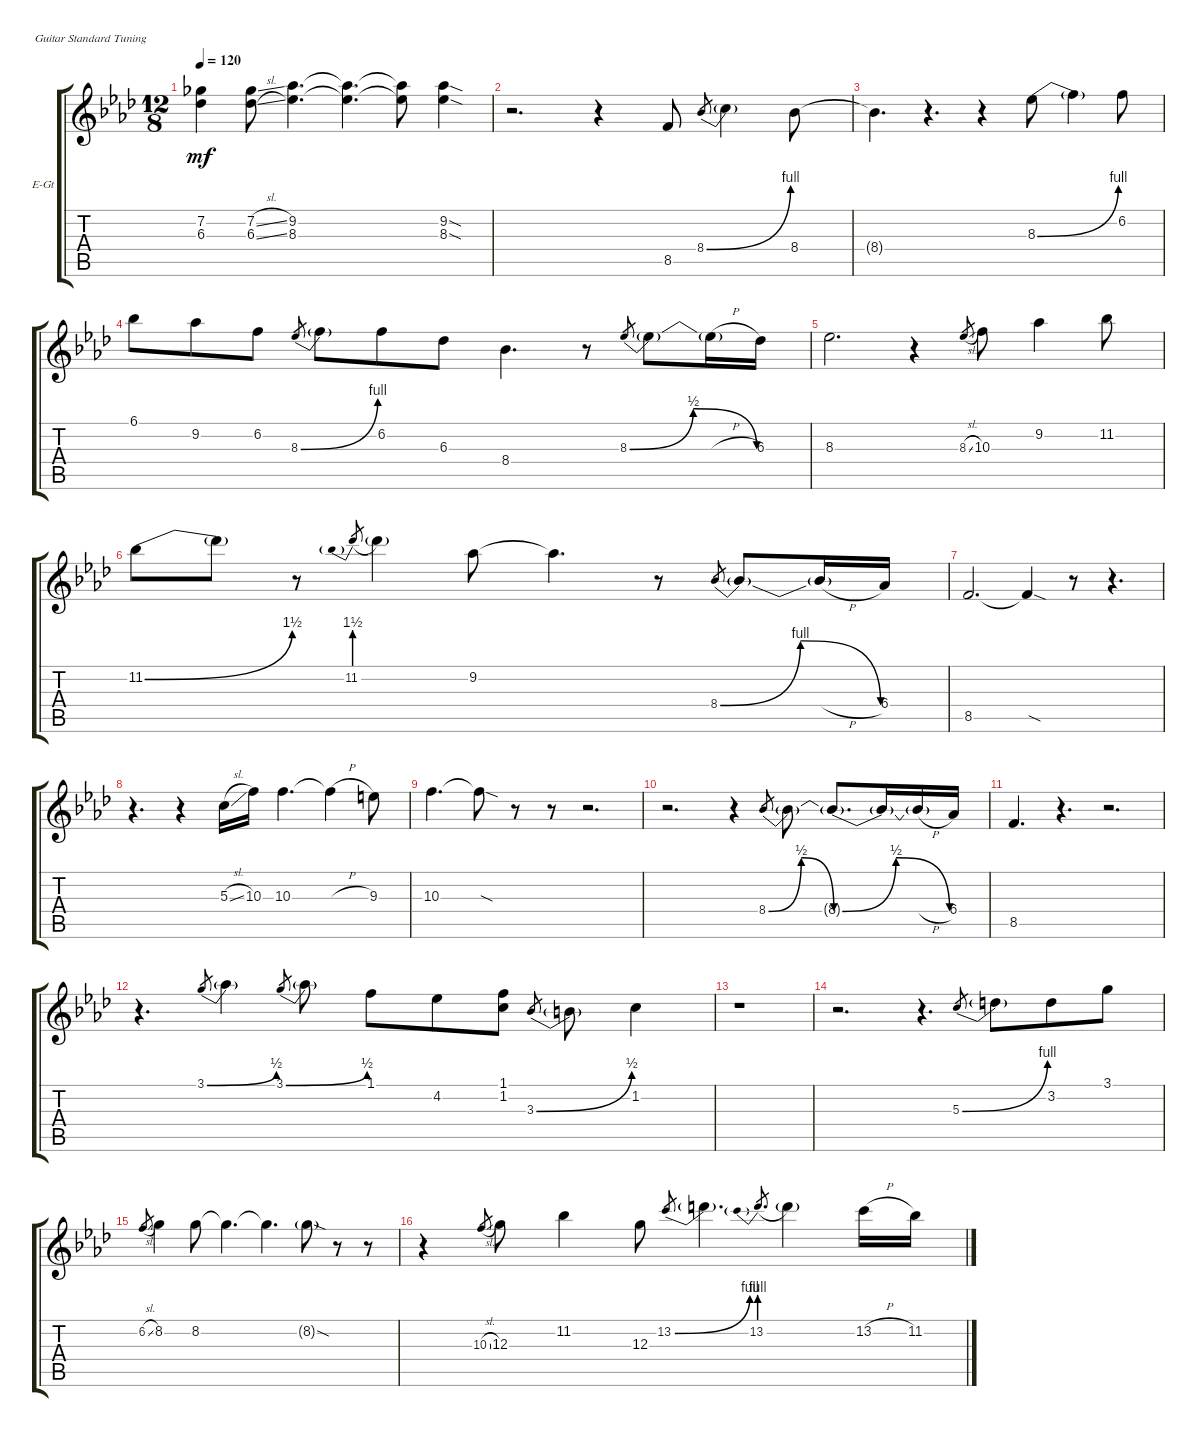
\defaultSystemsLayout 4
\bracketExtendMode groupsimilarinstruments
\firstSystemTrackNameOrientation horizontal
\otherSystemsTrackNameOrientation horizontal
\track ("Electric Guitar" "E-Gt") {instrument overdrivenguitar}
\staff {score tabs}
\tuning (E4 B3 G3 D3 A2 E2)
\ts (12 8)
\tempo 120
\clef g2
\ks fminor
(7.2 6.3).4{dy mf} (7.2{sl} 6.3{sl}).8 (9.2 8.3).4{d} (9.2{t} 8.3{t}).4{d} (9.2{t} 8.3{t}).8 (9.2{sod} 8.3{sod}).4 |
r.2{d} r.4 8.5.8 8.4{be (bend 0 0 17.4 4)}.8{gr} 8.4{t}.4 8.4.8 |
8.4{t}.4{d} r.4{d} r.4 8.3{be (bend 0 0 15 4)}.8 8.3{t}.4 6.2.8 |
6.1.8 9.2.8 6.2.8 8.3{be (bend 0 0 15 4)}.8{gr} 8.3{t}.8 6.2.8 6.3.8 8.4.4{d} r.8 8.3{be (bendrelease 0 0 13.2 2 20.4 2 59.4 0)}.8{gr} 8.3{t}.8 8.3{h t}.16 6.3.16 |
8.3.2{d} r.4 8.3{sl}.8{gr} 10.3.8 9.2.4 11.2.8 |
11.2{be (bend 0 0 15 6)}.8 11.2{t}.8 r.8 11.2{be (prebend 0 6 60 6)}.8{gr} 11.2{t}.4 9.2.8 9.2{t}.4{d} r.8 8.4{be (bendrelease 0 0 10.2 4 20.4 4 59.4 0)}.8{gr} 8.4{t}.8 8.4{h t}.16 6.4.16 |
8.5.2{d} 8.5{sod t}.4 r.8 r.4{d} |
r.4{d} r.4 5.3{sl}.16 10.3.16 10.3.4{d} 10.3{h t}.4 9.3.8 |
10.3.4{d} 10.3{sod t}.8 r.8 r.8 r.2{d} |
r.2{d} r.4 8.4{be (bendrelease 0 0 10.799999999999999 2 20.4 2 59.4 0)}.8{gr} 8.4{t}.8 8.4{be (bendrelease 0 0 10.2 2 20.4 2 59.4 0) t}.8{d} 8.4{t}.16 8.4{h t}.16 6.4.16 |
8.5.4{d} r.4{d} r.2{d} |
r.4{d} 3.1{be (bend 0 0 12 2)}.8{gr} 3.1{t}.4 3.1{be (bend 0 0 13.2 2)}.8{gr} 3.1{t}.8 1.1.8 4.2.8 (1.1 1.2).8 3.3{be (bend 0 0 14.399999999999999 2)}.8{gr} 3.3{t}.8 1.2.4 |
r.1 |
r.2{d} r.4{d} 5.3{be (bend 0 0 15 4)}.8{gr} 5.3{t}.8 3.2.8 3.1.8 |
6.2{sl}.8{gr} 8.2.4 8.2.8 8.2{t}.4{d} 8.2{t}.4{d} 8.2{sod g}.8 r.8 r.8 |
r.4 10.3{sl}.8{gr} 12.3.8 11.2.4 12.3.8 13.2{be (bend 0 0 15 4)}.8{gr} 13.2{t}.4{d} 13.2{be (prebend 0 4 60 4)}.8{d gr} 13.2{t}.4 13.2{h}.16 11.2.16
